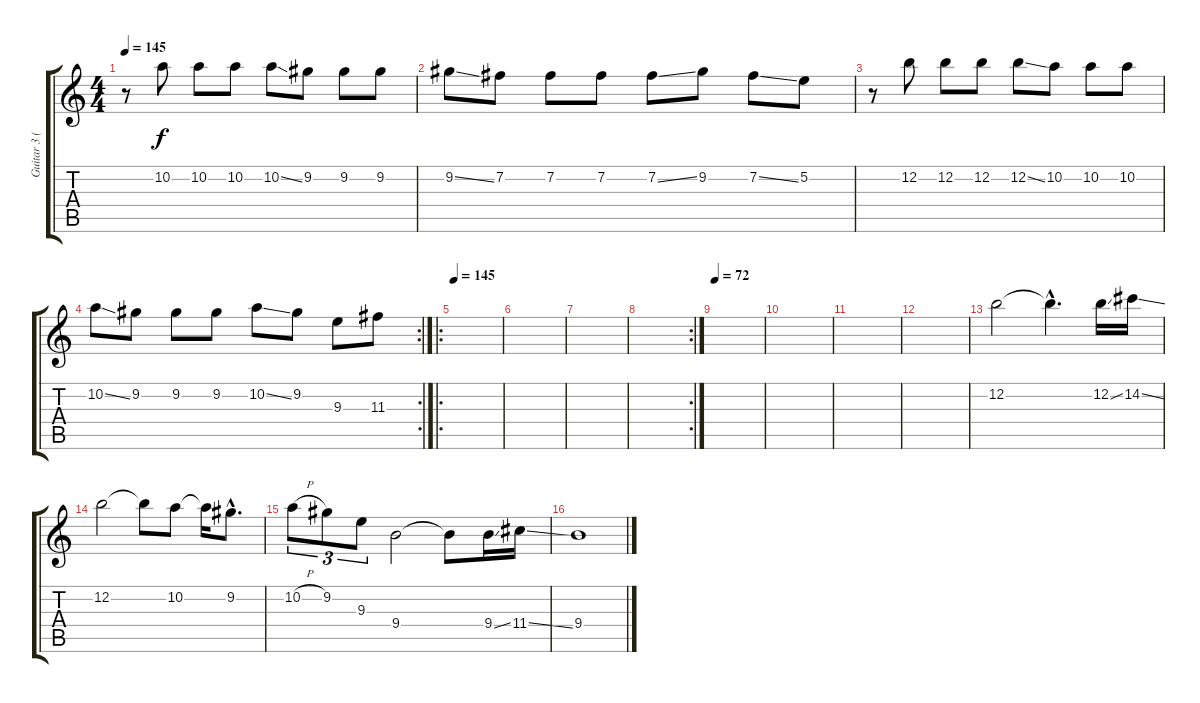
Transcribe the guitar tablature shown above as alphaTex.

\track ("Guitar 3 (Solo)" "Guitar 3 (") {instrument distortionguitar}
\staff {score tabs}
\tuning (E4 B3 G3 D3 A2 E2) {hide}
\ts (4 4)
\tempo 145
\clef g2
\ks c
r.8{dy f} 10.2.8 10.2.8 10.2.8 10.2{ss}.8 9.2.8 9.2.8 9.2.8 |
9.2{ss}.8 7.2.8 7.2.8 7.2.8 7.2{ss}.8 9.2.8 7.2{ss}.8 5.2.8 |
r.8 12.2.8 12.2.8 12.2.8 12.2{ss}.8 10.2.8 10.2.8 10.2.8 |
\rc 2
10.2{ss}.8 9.2.8 9.2.8 9.2.8 10.2{ss}.8 9.2.8 9.3.8 11.3.8 |
\ro
\tempo 145
|
|
|
\rc 2
|
\tempo 72
|
|
|
|
12.2.2 12.2{hac t}.4{d} 12.2{ss}.16 14.2{ss}.16 |
12.2.2 12.2{t}.8 10.2.8 10.2{t}.16 9.2{hac}.8{d} |
10.2{h}.8{tu (3 2)} 9.2.8{tu (3 2)} 9.3.8{tu (3 2)} 9.4.2 9.4{t}.8 9.4{ss}.16 11.4{ss}.16 |
9.4.1
